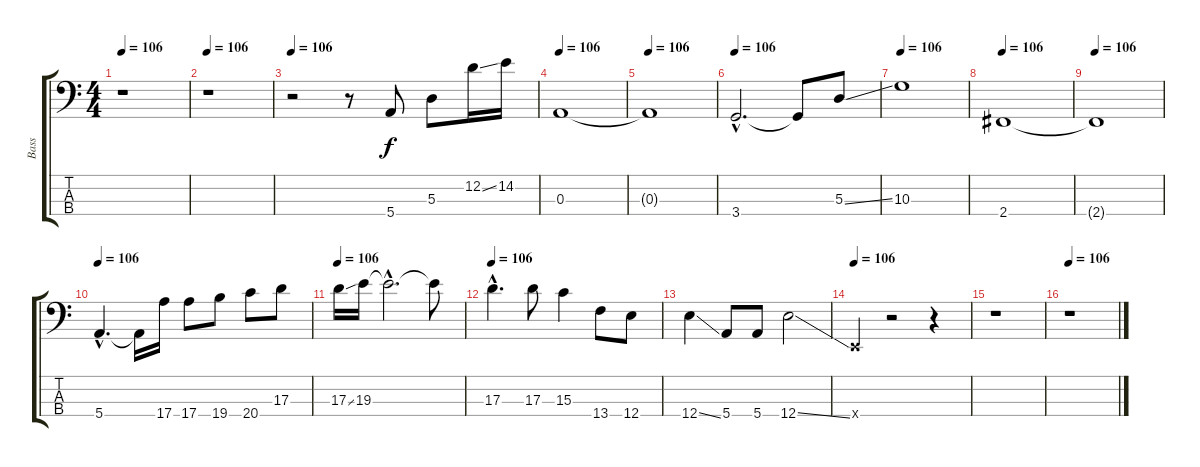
\track ("Bass" "Bass") {instrument electricbassfinger}
\staff {score tabs}
\tuning (G2 D2 A1 E1) {hide}
\ts (4 4)
\tempo 106
\clef f4
\ks c
r.1{dy f} |
\tempo 106
r.1 |
\tempo 106
r.2 r.8{instrument fretlessbass} 5.4.8 5.3.8 12.2{ss}.16 14.2.16 |
\tempo 106
0.3.1 |
\tempo 106
0.3{t}.1 |
\tempo 106
3.4{hac}.2{d} 3.4{t}.8 5.3{ss}.8 |
\tempo 106
10.3.1 |
\tempo 106
2.4.1 |
\tempo 106
2.4{t}.1 |
\tempo 106
5.4{hac}.4{d} 5.4{t}.16 17.4.16 17.4.8 19.4.8 20.4.8 17.3.8 |
\tempo 106
17.3{ss}.16 19.3.16 19.3{hac t}.2{d} 19.3{t}.8 |
\tempo 106
17.3{hac}.4{d} 17.3.8 15.3.4 13.4.8 12.4.8 |
12.4{ss}.4 5.4.8 5.4.8 12.4{ss}.2 |
\tempo 106
0.4{x}.4 r.2 r.4 |
r.1 |
\tempo 106
r.1
